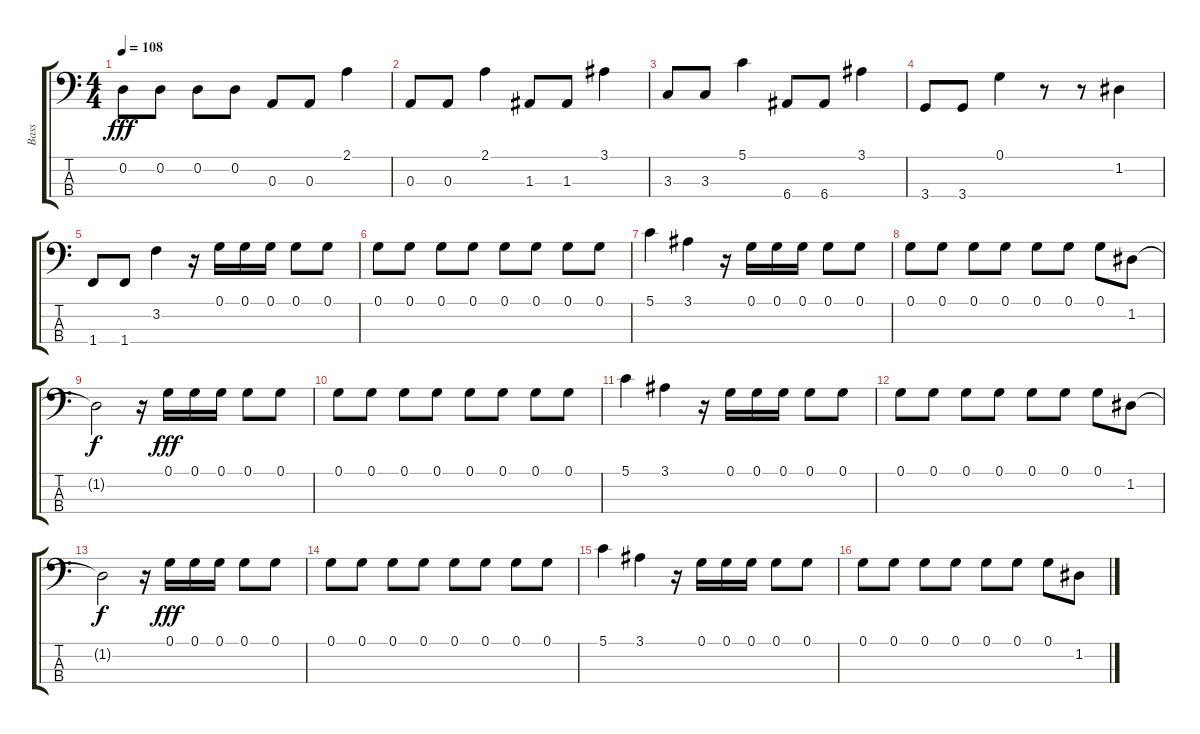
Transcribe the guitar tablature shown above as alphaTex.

\track ("Bass" "Bass") {instrument electricbassfinger}
\staff {score tabs}
\tuning (G2 D2 A1 E1) {hide}
\ts (4 4)
\tempo 108
\clef f4
\ks c
0.2.8{dy fff} 0.2.8 0.2.8 0.2.8 0.3.8 0.3.8 2.1.4 |
0.3.8 0.3.8 2.1.4 1.3.8 1.3.8 3.1.4 |
3.3.8 3.3.8 5.1.4 6.4.8 6.4.8 3.1.4 |
3.4.8 3.4.8 0.1.4 r.8 r.8 1.2.4 |
1.4.8 1.4.8 3.2.4 r.16 0.1.16 0.1.16 0.1.16 0.1.8 0.1.8 |
0.1.8 0.1.8 0.1.8 0.1.8 0.1.8 0.1.8 0.1.8 0.1.8 |
5.1.4 3.1.4 r.16 0.1.16 0.1.16 0.1.16 0.1.8 0.1.8 |
0.1.8 0.1.8 0.1.8 0.1.8 0.1.8 0.1.8 0.1.8 1.2.8 |
1.2{t}.2{dy f} r.16 0.1.16{dy fff} 0.1.16 0.1.16 0.1.8 0.1.8 |
0.1.8 0.1.8 0.1.8 0.1.8 0.1.8 0.1.8 0.1.8 0.1.8 |
5.1.4 3.1.4 r.16 0.1.16 0.1.16 0.1.16 0.1.8 0.1.8 |
0.1.8 0.1.8 0.1.8 0.1.8 0.1.8 0.1.8 0.1.8 1.2.8 |
1.2{t}.2{dy f} r.16 0.1.16{dy fff} 0.1.16 0.1.16 0.1.8 0.1.8 |
0.1.8 0.1.8 0.1.8 0.1.8 0.1.8 0.1.8 0.1.8 0.1.8 |
5.1.4 3.1.4 r.16 0.1.16 0.1.16 0.1.16 0.1.8 0.1.8 |
0.1.8 0.1.8 0.1.8 0.1.8 0.1.8 0.1.8 0.1.8 1.2.8
